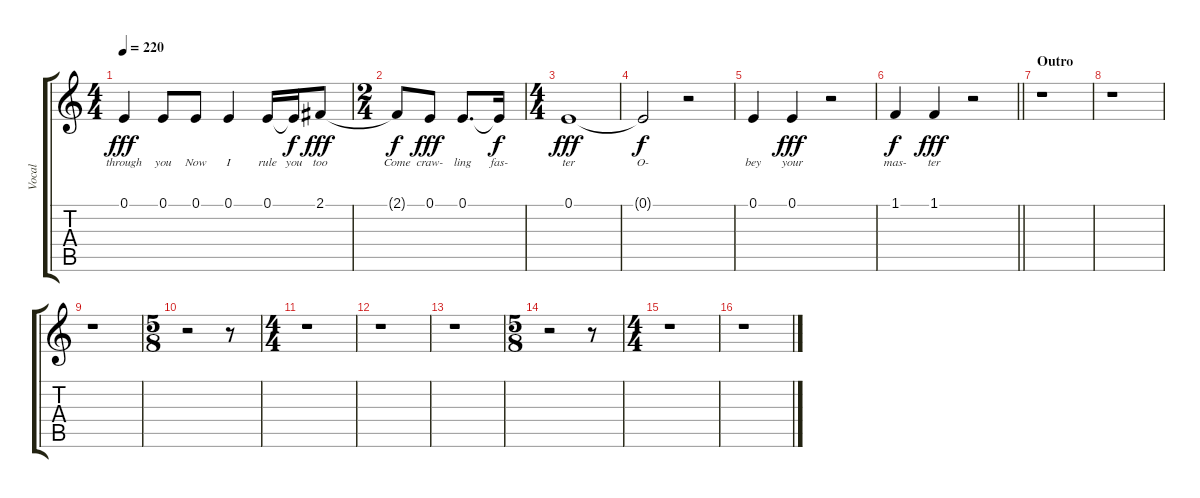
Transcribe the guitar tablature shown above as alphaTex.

\track ("Vocal" "Vocal") {instrument lead6voice}
\staff {score tabs}
\tuning (E4 B3 G3 D3 A2 E2) {hide}
\ts (4 4)
\tempo 220
\clef g2
\ks c
0.1.4{lyrics (0 "through") lyrics (1 "") lyrics (2 "") lyrics (3 "") lyrics (4 "") dy fff} 0.1.8{lyrics (0 "you") lyrics (1 "") lyrics (2 "") lyrics (3 "") lyrics (4 "")} 0.1.8{lyrics (0 "Now") lyrics (1 "") lyrics (2 "") lyrics (3 "") lyrics (4 "")} 0.1.4{lyrics (0 "I") lyrics (1 "") lyrics (2 "") lyrics (3 "") lyrics (4 "")} 0.1.16{lyrics (0 "rule") lyrics (1 "") lyrics (2 "") lyrics (3 "") lyrics (4 "")} 0.1{t}.16{lyrics (0 "you") lyrics (1 "") lyrics (2 "") lyrics (3 "") lyrics (4 "") dy f} 2.1.8{lyrics (0 "too") lyrics (1 "") lyrics (2 "") lyrics (3 "") lyrics (4 "") dy fff} |
\ts (2 4)
2.1{t}.8{lyrics (0 "Come") lyrics (1 "") lyrics (2 "") lyrics (3 "") lyrics (4 "") dy f} 0.1.8{lyrics (0 "craw-") lyrics (1 "") lyrics (2 "") lyrics (3 "") lyrics (4 "") dy fff} 0.1.8{d lyrics (0 "ling") lyrics (1 "") lyrics (2 "") lyrics (3 "") lyrics (4 "")} 0.1{t}.16{lyrics (0 "fas-") lyrics (1 "") lyrics (2 "") lyrics (3 "") lyrics (4 "") dy f} |
\ts (4 4)
0.1.1{lyrics (0 "ter") lyrics (1 "") lyrics (2 "") lyrics (3 "") lyrics (4 "") dy fff} |
0.1{t}.2{lyrics (0 "O-") lyrics (1 "") lyrics (2 "") lyrics (3 "") lyrics (4 "") dy f} r.2 |
0.1.4{lyrics (0 "bey") lyrics (1 "") lyrics (2 "") lyrics (3 "") lyrics (4 "")} 0.1.4{lyrics (0 "your") lyrics (1 "") lyrics (2 "") lyrics (3 "") lyrics (4 "") dy fff} r.2 |
\barLineRight lightlight
1.1.4{lyrics (0 "mas-") lyrics (1 "") lyrics (2 "") lyrics (3 "") lyrics (4 "") dy f} 1.1.4{lyrics (0 "ter") lyrics (1 "") lyrics (2 "") lyrics (3 "") lyrics (4 "") dy fff} r.2 |
\section ("" "Outro")
r.1 |
r.1 |
r.1 |
\ts (5 8)
r.2 r.8 |
\ts (4 4)
r.1 |
r.1 |
r.1 |
\ts (5 8)
r.2 r.8 |
\ts (4 4)
r.1 |
r.1
